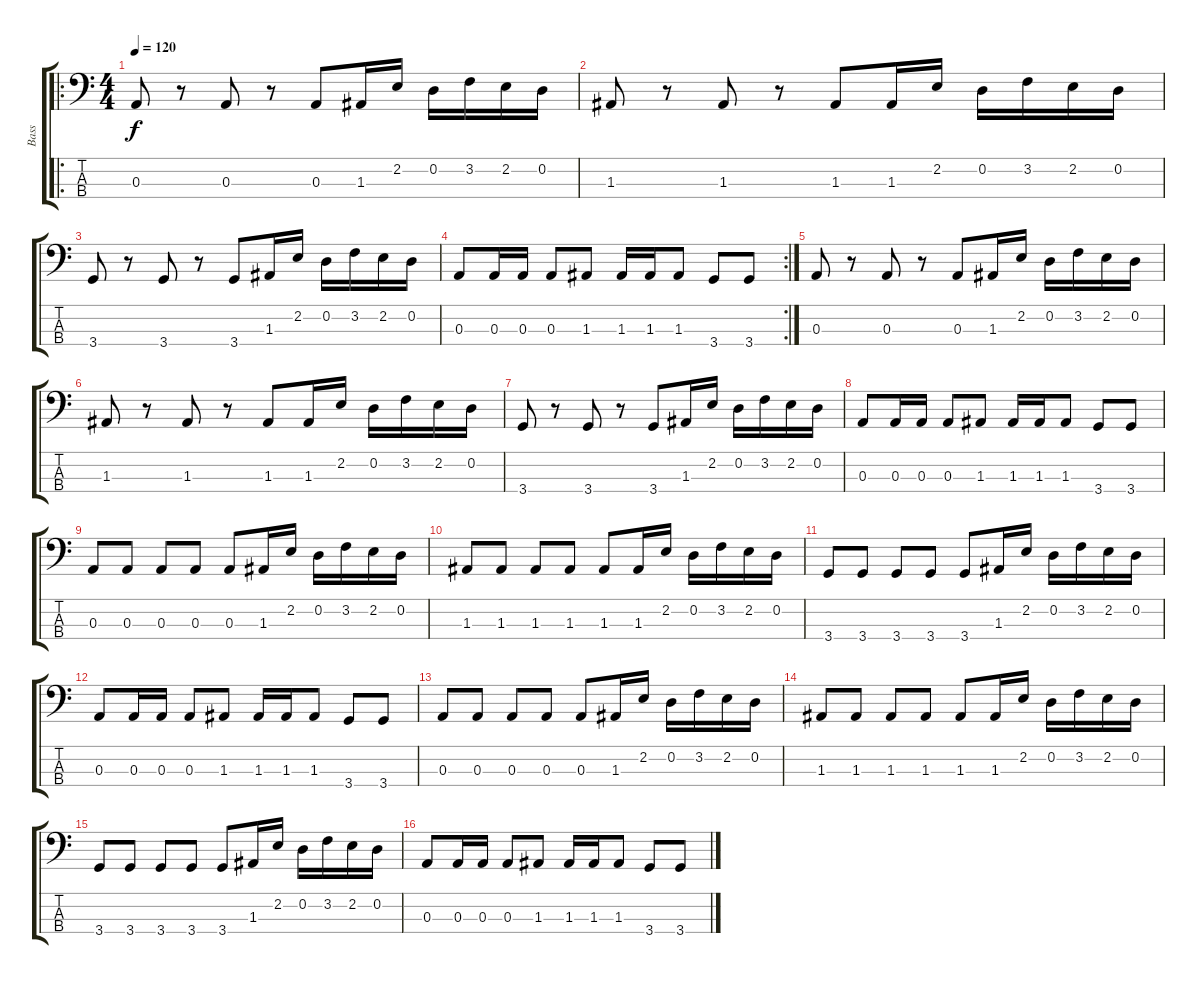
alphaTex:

\track ("Bass" "Bass") {instrument electricbassfinger}
\staff {score tabs}
\tuning (G2 D2 A1 E1) {hide}
\ro
\ts (4 4)
\tempo 120
\clef f4
\ks c
0.3.8{dy f} r.8 0.3.8 r.8 0.3.8 1.3.16 2.2.16 0.2.16 3.2.16 2.2.16 0.2.16 |
1.3.8 r.8 1.3.8 r.8 1.3.8 1.3.16 2.2.16 0.2.16 3.2.16 2.2.16 0.2.16 |
3.4.8 r.8 3.4.8 r.8 3.4.8 1.3.16 2.2.16 0.2.16 3.2.16 2.2.16 0.2.16 |
\rc 2
0.3.8 0.3.16 0.3.16 0.3.8 1.3.8 1.3.16 1.3.16 1.3.8 3.4.8 3.4.8 |
0.3.8 r.8 0.3.8 r.8 0.3.8 1.3.16 2.2.16 0.2.16 3.2.16 2.2.16 0.2.16 |
1.3.8 r.8 1.3.8 r.8 1.3.8 1.3.16 2.2.16 0.2.16 3.2.16 2.2.16 0.2.16 |
3.4.8 r.8 3.4.8 r.8 3.4.8 1.3.16 2.2.16 0.2.16 3.2.16 2.2.16 0.2.16 |
0.3.8 0.3.16 0.3.16 0.3.8 1.3.8 1.3.16 1.3.16 1.3.8 3.4.8 3.4.8 |
0.3.8 0.3.8 0.3.8 0.3.8 0.3.8 1.3.16 2.2.16 0.2.16 3.2.16 2.2.16 0.2.16 |
1.3.8 1.3.8 1.3.8 1.3.8 1.3.8 1.3.16 2.2.16 0.2.16 3.2.16 2.2.16 0.2.16 |
3.4.8 3.4.8 3.4.8 3.4.8 3.4.8 1.3.16 2.2.16 0.2.16 3.2.16 2.2.16 0.2.16 |
0.3.8 0.3.16 0.3.16 0.3.8 1.3.8 1.3.16 1.3.16 1.3.8 3.4.8 3.4.8 |
0.3.8 0.3.8 0.3.8 0.3.8 0.3.8 1.3.16 2.2.16 0.2.16 3.2.16 2.2.16 0.2.16 |
1.3.8 1.3.8 1.3.8 1.3.8 1.3.8 1.3.16 2.2.16 0.2.16 3.2.16 2.2.16 0.2.16 |
3.4.8 3.4.8 3.4.8 3.4.8 3.4.8 1.3.16 2.2.16 0.2.16 3.2.16 2.2.16 0.2.16 |
0.3.8 0.3.16 0.3.16 0.3.8 1.3.8 1.3.16 1.3.16 1.3.8 3.4.8 3.4.8
